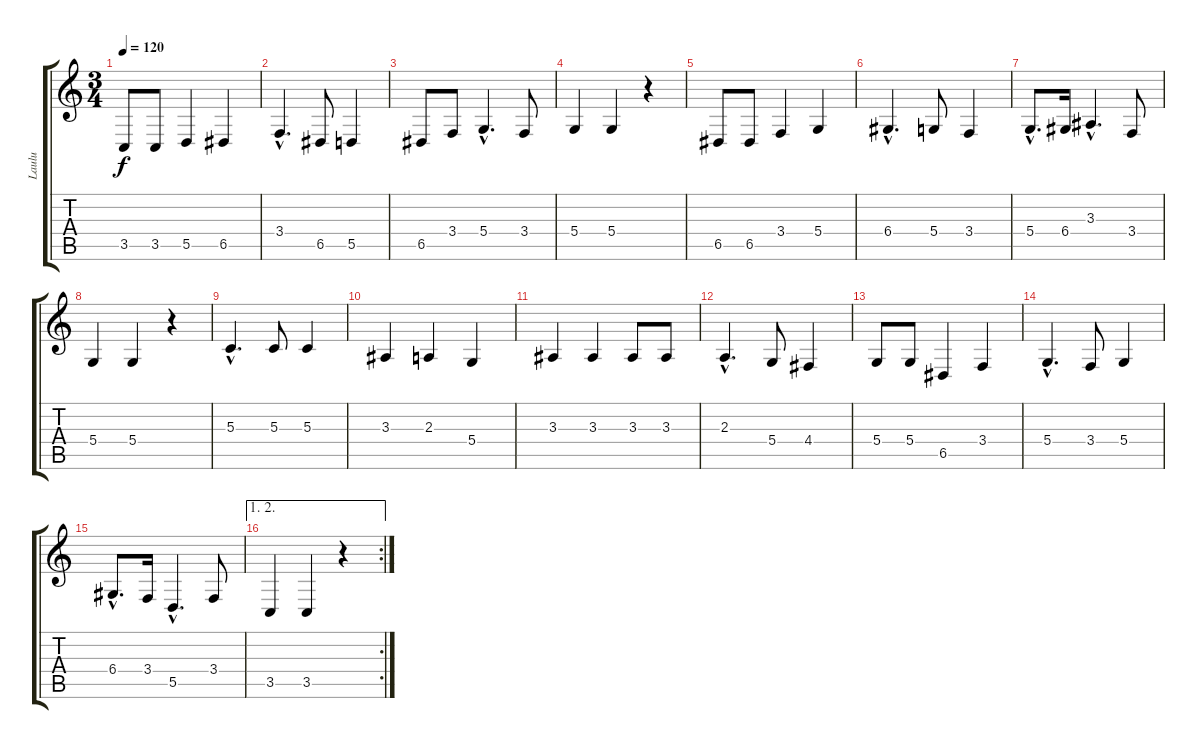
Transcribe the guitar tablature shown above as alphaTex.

\track ("Laulu" "Laulu") {instrument acousticgrandpiano}
\staff {score tabs}
\tuning (E4 B3 G3 D3 A2 E2) {hide}
\ts (3 4)
\tempo 120
\clef g2
\ks c
3.5.8{dy f instrument acousticgrandpiano} 3.5.8 5.5.4 6.5.4 |
3.4{hac}.4{d} 6.5.8 5.5.4 |
6.5.8 3.4.8 5.4{hac}.4{d} 3.4.8 |
5.4.4 5.4.4 r.4 |
6.5.8 6.5.8 3.4.4 5.4.4 |
6.4{hac}.4{d} 5.4.8 3.4.4 |
5.4{hac}.8{d} 6.4.16 3.3{hac}.4{d} 3.4.8 |
5.4.4 5.4.4 r.4 |
5.3{hac}.4{d} 5.3.8 5.3.4 |
3.3.4 2.3.4 5.4.4 |
3.3.4 3.3.4 3.3.8 3.3.8 |
2.3{hac}.4{d} 5.4.8 4.4.4 |
5.4.8 5.4.8 6.5.4 3.4.4 |
5.4{hac}.4{d} 3.4.8 5.4.4 |
6.4{hac}.8{d} 3.4.16 5.5{hac}.4{d} 3.4.8 |
\ae (1 2)
\rc 2
3.5.4 3.5.4 r.4
